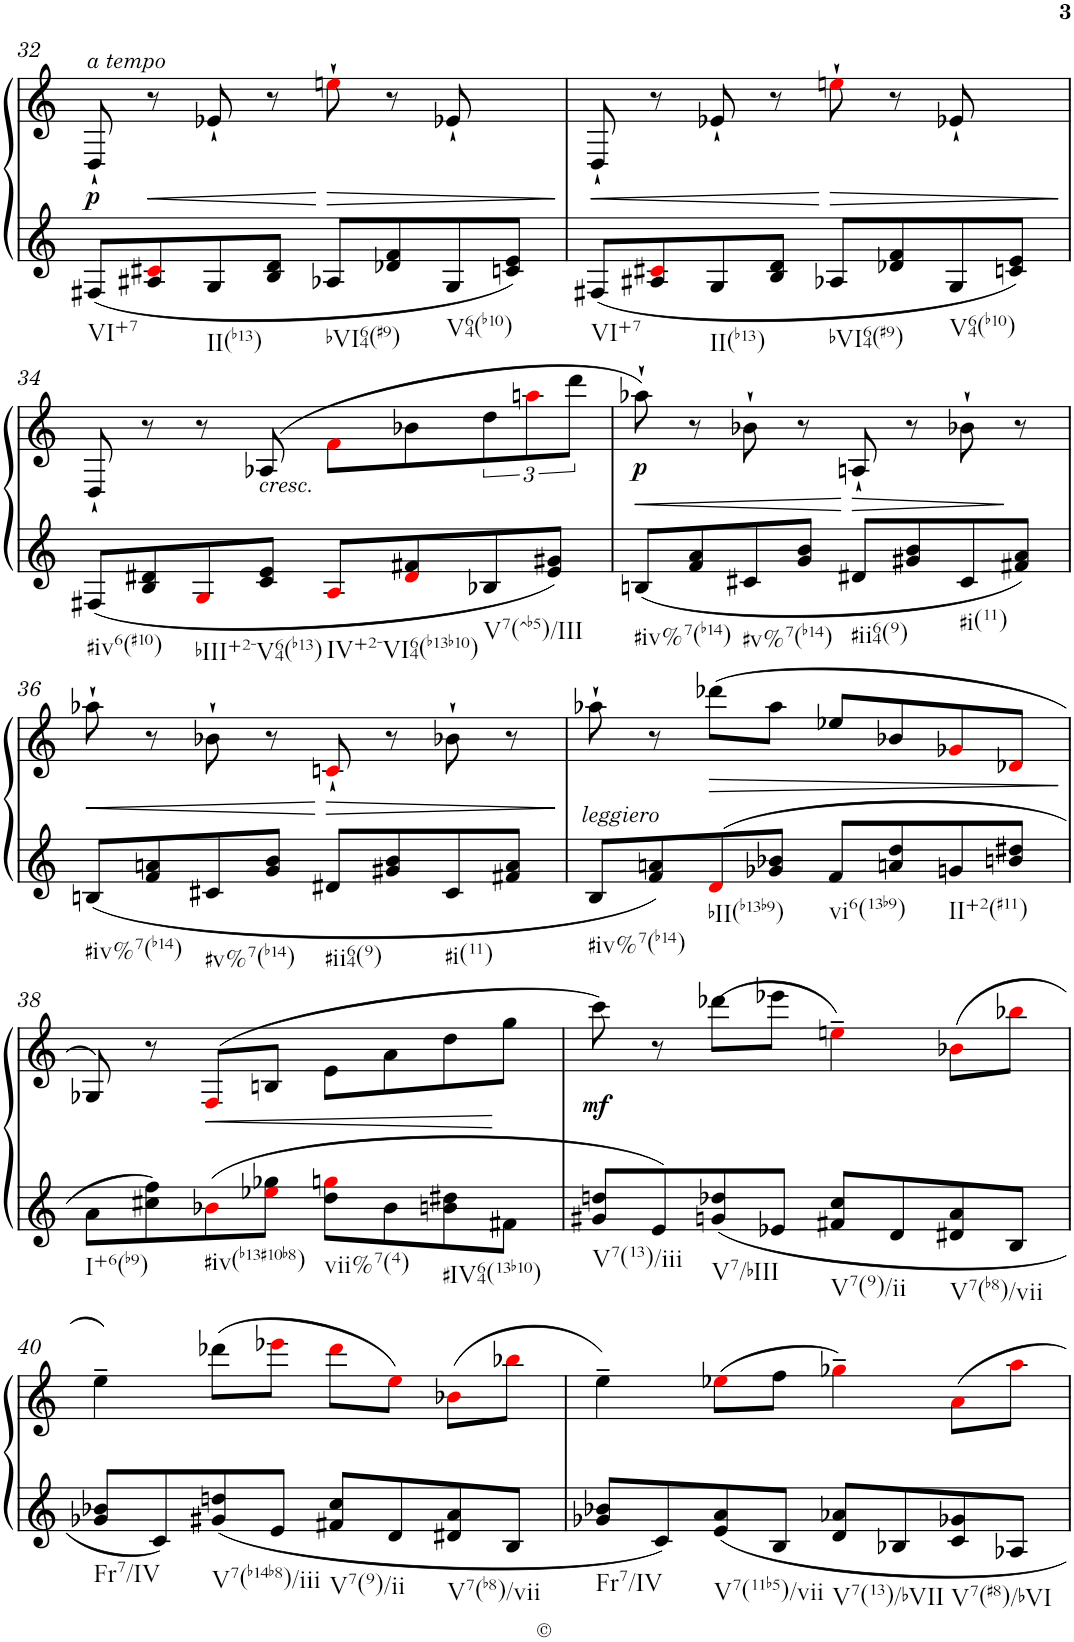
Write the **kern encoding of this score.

**kern	**kern	**dynam
*part1	*part1	*part1
*staff2	*staff1	*staff1/2
*I"Piano	*	*
*I'Pno.	*	*
!!LO:PB:g=z
*clefG2	*clefG2	*
*k[]	*k[]	*
*M2/2	*M2/2	*
=32	=32	=32
!	!LO:TX:a:i:t=a tempo	!
!LO:TX:b:t=VI+7	!	!
!	!	!LO:DY:b
8F#X/L	8D`/	p
8A#X/ 8c#Xi/	8r	.
!LO:TX:b:t=II(b13)	!	!
8G/	8e-X`/	.
8B/ 8d/J	8r	.
!LO:TX:b:t=bVI64(#9)	!	!
8A-X/L	8een`i\	.
8d-X/ 8f/	8r	.
!LO:TX:b:t=V64(b10)	!	!
8G/	8e-X`/	.
8cn/ 8e/J	8ryy	.
=33	=33	=33
!LO:TX:b:t=VI+7	!	!
8F#X/L	8D`/	.
8A#X/ 8c#Xi/	8r	.
!LO:TX:b:t=II(b13)	!	!
8G/	8e-X`/	.
8B/ 8d/J	8r	.
!LO:TX:b:t=bVI64(#9)	!	!
8A-X/L	8een`i\	.
8d-X/ 8f/	8r	.
!LO:TX:b:t=V64(b10)	!	!
8G/	8e-X`/	.
8cn/ 8e/J	8ryy	.
!!LO:LB:g=z
=34	=34	=34
!LO:TX:b:t=#iv6(#10)	!	!
8F#X/L	8D`/	.
8B/ 8d#X/	8r	.
!LO:TX:b:t=bIII+2-V64(b13)	!	!
8Gi/	8r	.
!	!LO:TX:b:i:t=cresc.	!
8c/ 8e/J	(8A-X/	.
!LO:TX:b:t=IV+2-VI64(b13b10)	!	!
8Ai/L	8fi\L	.
8d#i/ 8f#X/	8b-X\	.
!LO:TX:b:t=V7(^b5)/III	!	!
8B-X/	12dd\	.
.	12aani\	.
8e/ 8g#X/J	.	.
.	12ddd\J	.
=35	=35	=35
!LO:TX:b:t=#iv%7(b14)	!	!
!	!	!LO:DY:b
8Bn/L	8aa-X`\)	p
8f/ 8a/	8r	.
!LO:TX:b:t=#v%7(b14)	!	!
8c#X/	8b-X`\	.
8g/ 8b/J	8r	.
!LO:TX:b:t=#ii64(9)	!	!
8d#X/L	8An`/	.
8g#X/ 8b/	8r	.
!LO:TX:b:t=#i(11)	!	!
8c#/	8b-X`\	.
8f#X/ 8a/J	8r	.
!!LO:LB:g=z
=36	=36	=36
!LO:TX:b:t=#iv%7(b14)	!	!
8Bn/L	8aa-X`\	.
8f/ 8an/	8r	.
!LO:TX:b:t=#v%7(b14)	!	!
8c#X/	8b-X`\	.
8g/ 8b/J	8r	.
!LO:TX:b:t=#ii64(9)	!	!
8d#X/L	8cn`i/	.
8g#X/ 8b/	8r	.
!LO:TX:b:t=#i(11)	!	!
8c#/	8b-X`\	.
8f#X/ 8a/J	8r	.
=37	=37	=37
!	!LO:TX:b:i:t=leggiero	!
!LO:TX:b:t=#iv%7(b14)	!	!
8B/L	8aa-X`\	.
8f/ 8an/	8r	.
!LO:TX:b:t=bII(b13b9)	!	!
!	!	!LO:HP:b
8di/	(>8ddd-X\L	>
8g-X/ 8b-X/J	8aa-\J	.
!LO:TX:b:t=vi6(13b9)	!	!
8f/L	8ee-X/L	.
8an/ 8dd/	8b-X/	.
!LO:TX:b:t=II+2(#11)	!	!
8gn/	8g-Xi/	.
8bn/ 8dd#X/J	8d-Xi/J	.
.	.	]
!!LO:LB:g=z
=38	=38	=38
!LO:TX:b:t=I+6(b9)	!	!
8a\L	8G-X/)	.
8cc#X\ 8ff\	8r	.
!LO:TX:b:t=#iv(b13#10b8)	!	!
!	!	!LO:HP:b
8b-Xi\	(>8Fi/L	<
8ee-Xi\ 8gg-X\J	8Bn/J	.
!LO:TX:b:t=vii%7(4)	!	!
8dd\ 8ggni\L	8e\L	.
8b-\	8a\	.
!LO:TX:b:t=#IV64(13b10)	!	!
8bn\ 8dd#X\	8dd\	.
8f#X\J	8gg\J	[
=39	=39	=39
!LO:TX:b:t=V7(13)/iii	!	!
!	!	!LO:DY:b
8g#X/ 8ddn/L	8ccc\)	mf
8e/	8r	.
!LO:TX:b:t=V7/bIII	!	!
8gn/ 8dd-X/	(>8ddd-X\L	.
8e-X/J	8eee-X\J	.
!LO:TX:b:t=V7(9)/ii	!	!
8f#X/ 8cc/L	4een~i\)	.
8d/	.	.
!LO:TX:b:t=V7(b8)/vii	!	!
8d#X/ 8a/	(>8b-Xi\L	.
8B/J	8bb-Xi\J	.
!!LO:LB:g=z
=40	=40	=40
!LO:TX:b:t=Fr7/IV	!	!
8g-X/ 8b-X/L	4ee~\)	.
8c/	.	.
!LO:TX:b:t=V7(b14b8)/iii	!	!
8g#X/ 8ddn/	(>8ddd-X\L	.
8e/J	8eee-Xi\J	.
!LO:TX:b:t=V7(9)/ii	!	!
8f#X/ 8cc/L	8ddd-i\L	.
8d/	8eei\J)	.
!LO:TX:b:t=V7(b8)/vii	!	!
8d#X/ 8a/	(>8b-Xi\L	.
8B/J	8bb-Xi\J	.
=41	=41	=41
!LO:TX:b:t=Fr7/IV	!	!
8g-X/ 8b-X/L	4ee~\)	.
8c/	.	.
!LO:TX:b:t=V7(11b5)/vii	!	!
8e/ 8a/	(>8ee-Xi\L	.
8B/J	8ff\J	.
!LO:TX:b:t=V7(13)/bVII	!	!
8d/ 8a-X/L	4gg-X~i\)	.
8B-X/	.	.
!LO:TX:b:t=V7(#8)/bVI	!	!
8c/ 8g-X/	8ai\L	.
8A-X/J	8aai\J	.
=	=	=
*-	*-	*-
